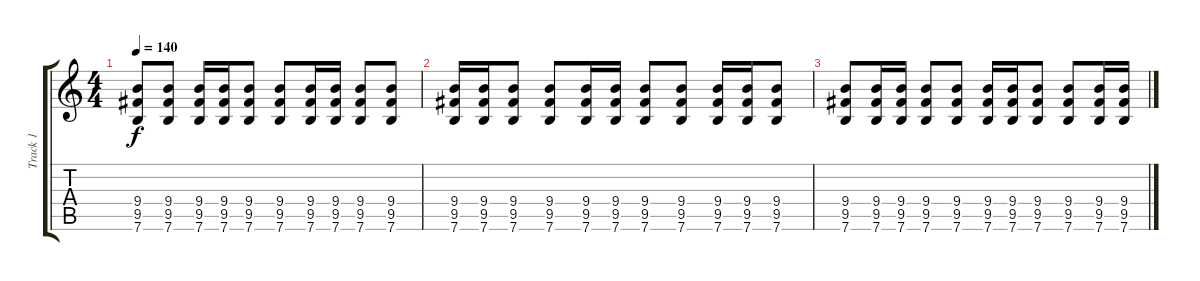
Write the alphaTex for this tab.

\track ("Track 1" "Track 1") {instrument overdrivenguitar}
\staff {score tabs}
\tuning (E4 B3 G3 D3 A2 E2) {hide}
\ts (4 4)
\tempo 140
\clef g2
\ks c
(9.4 9.5 7.6).8{dy f} (9.4 9.5 7.6).8 (9.4 9.5 7.6).16 (9.4 9.5 7.6).16 (9.4 9.5 7.6).8 (9.4 9.5 7.6).8 (9.4 9.5 7.6).16 (9.4 9.5 7.6).16 (9.4 9.5 7.6).8 (9.4 9.5 7.6).8 |
(9.4 9.5 7.6).16 (9.4 9.5 7.6).16 (9.4 9.5 7.6).8 (9.4 9.5 7.6).8 (9.4 9.5 7.6).16 (9.4 9.5 7.6).16 (9.4 9.5 7.6).8 (9.4 9.5 7.6).8 (9.4 9.5 7.6).16 (9.4 9.5 7.6).16 (9.4 9.5 7.6).8 |
(9.4 9.5 7.6).8 (9.4 9.5 7.6).16 (9.4 9.5 7.6).16 (9.4 9.5 7.6).8 (9.4 9.5 7.6).8 (9.4 9.5 7.6).16 (9.4 9.5 7.6).16 (9.4 9.5 7.6).8 (9.4 9.5 7.6).8 (9.4 9.5 7.6).16 (9.4 9.5 7.6).16
